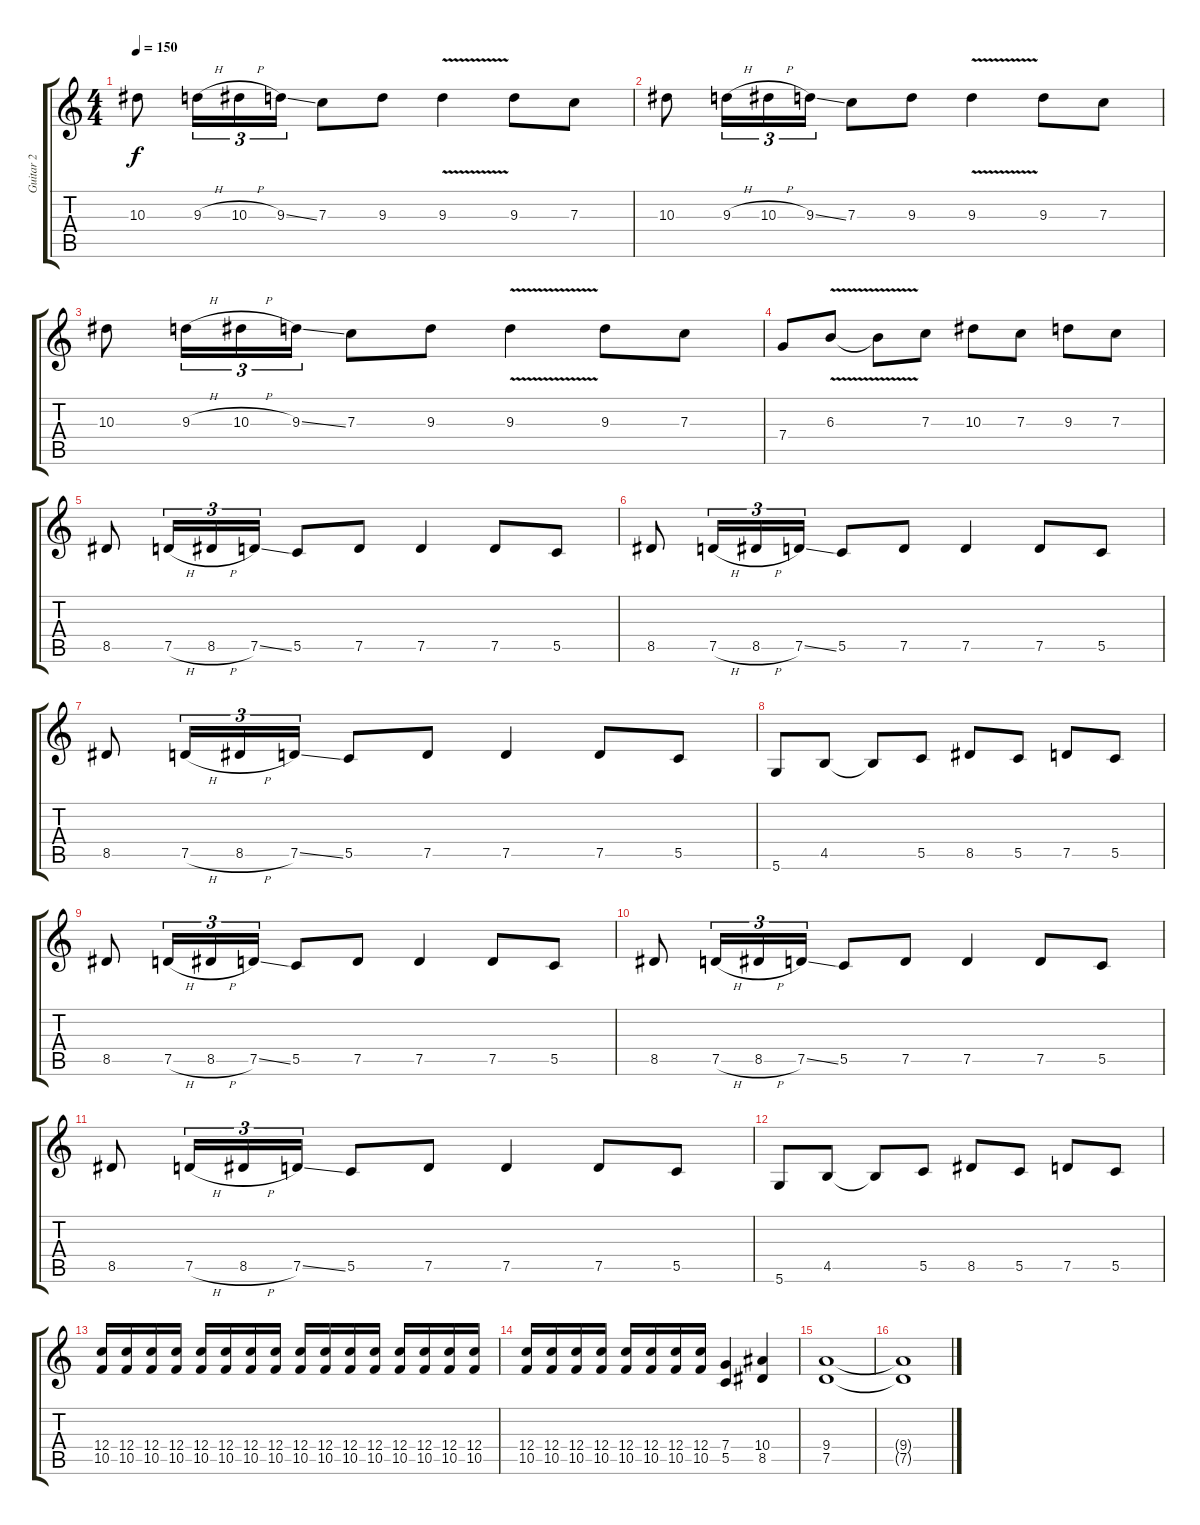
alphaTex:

\track ("Guitar 2" "Guitar 2") {instrument distortionguitar}
\staff {score tabs}
\tuning (D4 A3 F3 C3 G2 D2) {hide}
\ts (4 4)
\tempo 150
\clef g2
\ks c
10.3.8{dy f} 9.3{h}.16{tu (3 2)} 10.3{h}.16{tu (3 2)} 9.3{ss}.16{tu (3 2)} 7.3.8 9.3.8 9.3{v}.4 9.3.8 7.3.8 |
10.3.8 9.3{h}.16{tu (3 2)} 10.3{h}.16{tu (3 2)} 9.3{ss}.16{tu (3 2)} 7.3.8 9.3.8 9.3{v}.4 9.3.8 7.3.8 |
10.3.8 9.3{h}.16{tu (3 2)} 10.3{h}.16{tu (3 2)} 9.3{ss}.16{tu (3 2)} 7.3.8 9.3.8 9.3{v}.4 9.3.8 7.3.8 |
7.4.8 6.3{v}.8 6.3{t}.8 7.3.8 10.3.8 7.3.8 9.3.8 7.3.8 |
8.5.8 7.5{h}.16{tu (3 2)} 8.5{h}.16{tu (3 2)} 7.5{ss}.16{tu (3 2)} 5.5.8 7.5.8 7.5.4 7.5.8 5.5.8 |
8.5.8 7.5{h}.16{tu (3 2)} 8.5{h}.16{tu (3 2)} 7.5{ss}.16{tu (3 2)} 5.5.8 7.5.8 7.5.4 7.5.8 5.5.8 |
8.5.8 7.5{h}.16{tu (3 2)} 8.5{h}.16{tu (3 2)} 7.5{ss}.16{tu (3 2)} 5.5.8 7.5.8 7.5.4 7.5.8 5.5.8 |
5.6.8 4.5.8 4.5{t}.8 5.5.8 8.5.8 5.5.8 7.5.8 5.5.8 |
8.5.8 7.5{h}.16{tu (3 2)} 8.5{h}.16{tu (3 2)} 7.5{ss}.16{tu (3 2)} 5.5.8 7.5.8 7.5.4 7.5.8 5.5.8 |
8.5.8 7.5{h}.16{tu (3 2)} 8.5{h}.16{tu (3 2)} 7.5{ss}.16{tu (3 2)} 5.5.8 7.5.8 7.5.4 7.5.8 5.5.8 |
8.5.8 7.5{h}.16{tu (3 2)} 8.5{h}.16{tu (3 2)} 7.5{ss}.16{tu (3 2)} 5.5.8 7.5.8 7.5.4 7.5.8 5.5.8 |
5.6.8 4.5.8 4.5{t}.8 5.5.8 8.5.8 5.5.8 7.5.8 5.5.8 |
\section ("" "")
(12.4 10.5).16 (12.4 10.5).16 (12.4 10.5).16 (12.4 10.5).16 (12.4 10.5).16 (12.4 10.5).16 (12.4 10.5).16 (12.4 10.5).16 (12.4 10.5).16 (12.4 10.5).16 (12.4 10.5).16 (12.4 10.5).16 (12.4 10.5).16 (12.4 10.5).16 (12.4 10.5).16 (12.4 10.5).16 |
(12.4 10.5).16 (12.4 10.5).16 (12.4 10.5).16 (12.4 10.5).16 (12.4 10.5).16 (12.4 10.5).16 (12.4 10.5).16 (12.4 10.5).16 (7.4 5.5).4 (10.4 8.5).4 |
(9.4 7.5).1 |
(9.4{t} 7.5{t}).1{volume 0}
